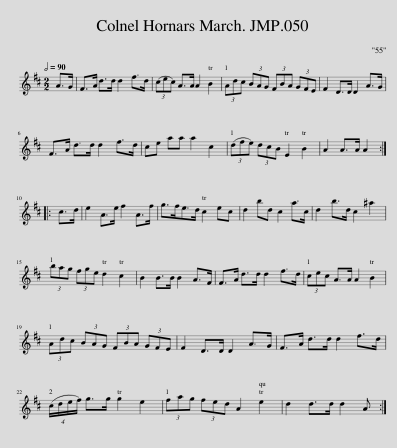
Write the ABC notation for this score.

X:1
L:1/8
Q:1/2=90
M:2/2
I:linebreak $
K:D
V:1 treble
V:1
 A>G | F>A d>d d2 f>d | (3(cec) A>A A2 B2 | (3Adc (3BAG (3FBA (3GFE | F2 D>D D2 A>G |$ %5
 F>A d>d d2 f>d | ce aa a2 c2 | (3(dfe) (3dcB E2 B2 | A2 A>A A2 ::$ c>d | %10
 e2 A>e f2 A>f | g>fe>d c2 ec | d2 bd c2 a>c | d2 b>d c2 ^a2 |$ (3bag (3fge d2 c2 | %15
 B2 B>B B2 A>F | F>A d>d d2 f>d | (3cec A>A A2 B2 |$ (3Adc (3BAG (3FBA (3GFE | F2 D>D D2 A>G | %20
 F>A d>d d2 f>d |$ (4:3:4(c/d/e/f/) g>g g2 e2 | (3fag (3fed A2 e2 | d2 d>d d2 A :| %24
